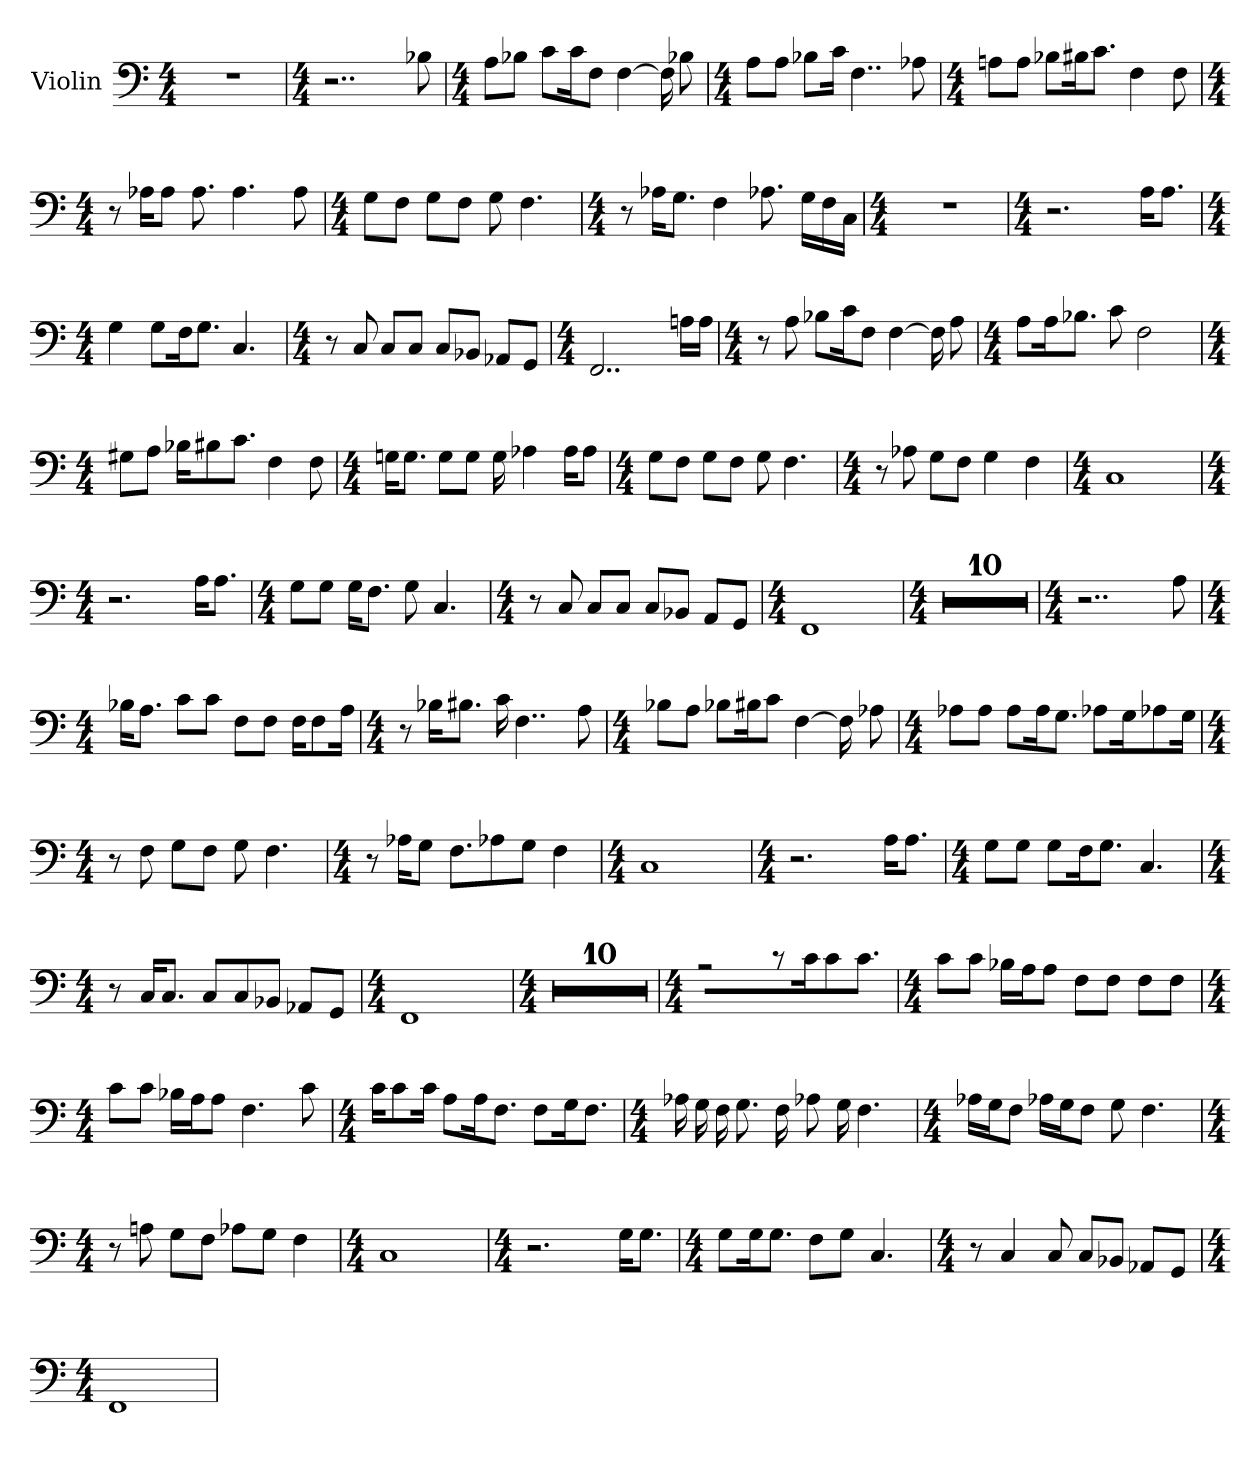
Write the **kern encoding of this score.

**kern
*part1
*staff1
*I"Violin
*I'Vln
*M4/4
=
1r
=
*M4/4
2..r
8B-X
=
*M4/4
8AL
8B-XJ
8cL
16cK
8FJ
[4F
16F]
8B-X
=
*M4/4
8AL
8AJ
8B-XL
16cJk
4..F
8A-X
=
*M4/4
8AnL
8AJ
8B-XL
16B#XK
8.cJ
4F
8F
=
*M4/4
8r
16A-XKL
8A-J
8.A-
4.A-
8A-
=
*M4/4
8GL
8FJ
8GL
8FJ
8G
4.F
=
*M4/4
8r
16A-XKL
8.GJ
4F
8.A-X
16GLL
16F
16CJJ
=
*M4/4
1r
=
*M4/4
2.r
16AKL
8.AJ
=
*M4/4
4G
8GL
16FK
8.GJ
4.C
=
*M4/4
8r
8C
8CL
8CJ
8CL
8BB-XJ
8AA-XL
8GGJ
=
*M4/4
2..FF
16AnLL
16AJJ
=
*M4/4
8r
8A
8B-XL
16cK
8FJ
[4F
16F]
8A
=
*M4/4
8AL
16AK
8.B-XJ
8c
2F
=
*M4/4
8G#XL
8AJ
16B-XKL
8B#X
8.cJ
4F
8F
=
*M4/4
16GnKL
8.GJ
8GL
8GJ
16G
4A-X
16A-KL
8A-J
=
*M4/4
8GL
8FJ
8GL
8FJ
8G
4.F
=
*M4/4
8r
8A-X
8GL
8FJ
4G
4F
=
*M4/4
1C
=
*M4/4
2.r
16AKL
8.AJ
=
*M4/4
8GL
8GJ
16GKL
8.FJ
8G
4.C
=
*M4/4
8r
8C
8CL
8CJ
8CL
8BB-XJ
8AAL
8GGJ
=
*M4/4
1FF
=
*M4/4
1r
=
*M4/4
1r
=
*M4/4
1r
=
*M4/4
1r
=
*M4/4
1r
=
*M4/4
1r
=
*M4/4
1r
=
*M4/4
1r
=
*M4/4
1r
=
*M4/4
1r
=
*M4/4
2..r
8A
=
*M4/4
16B-XKL
8.AJ
8cL
8cJ
8FL
8FJ
16FKL
8F
16AJk
=
*M4/4
8r
16B-XKL
8.B#XJ
16c
4..F
8A
=
*M4/4
8B-XL
8AJ
8B-XL
16B#XK
8cJ
[4F
16F]
8A-X
=
*M4/4
8A-XL
8A-J
8A-L
16A-K
8.GJ
8A-XL
16GK
8A-X
16GJk
=
*M4/4
8r
8F
8GL
8FJ
8G
4.F
=
*M4/4
8r
16A-XKL
8GJ
8.FL
8A-X
8GJ
4F
=
*M4/4
1C
=
*M4/4
2.r
16AKL
8.AJ
=
*M4/4
8GL
8GJ
8GL
16FK
8.GJ
4.C
=
*M4/4
8r
16CKL
8.CJ
8CL
8C
8BB-XJ
8AA-XL
8GGJ
=
*M4/4
1FF
=
*M4/4
1r
=
*M4/4
1r
=
*M4/4
1r
=
*M4/4
1r
=
*M4/4
1r
=
*M4/4
1r
=
*M4/4
1r
=
*M4/4
1r
=
*M4/4
1r
=
*M4/4
1r
=
*M4/4
2r
8r
16cKL
8cJ
8.cJ
=
*M4/4
8cL
8cJ
16B-XLL
16AJ
8AJ
8FL
8FJ
8FL
8FJ
=
*M4/4
8cL
8cJ
16B-XLL
16AJ
8AJ
4.F
8c
=
*M4/4
16cKL
8c
16cJk
8AL
16AK
8.FJ
8FL
16GK
8.FJ
=
*M4/4
16A-XLL
16GJ
16FL
8.GJ
16FKL
8A-XJ
16G
4.F
=
*M4/4
16A-XLL
16GJ
8FJ
16A-XLL
16GJ
8FJ
8G
4.F
=
*M4/4
8r
8An
8GL
8FJ
8A-XL
8GJ
4F
=
*M4/4
1C
=
*M4/4
2.r
16GKL
8.GJ
=
*M4/4
8GL
16GK
8.GJ
8FL
8GJ
4.C
=
*M4/4
8r
4C
8C
8CL
8BB-XJ
8AA-XL
8GGJ
=
*M4/4
1FF
=
*-
